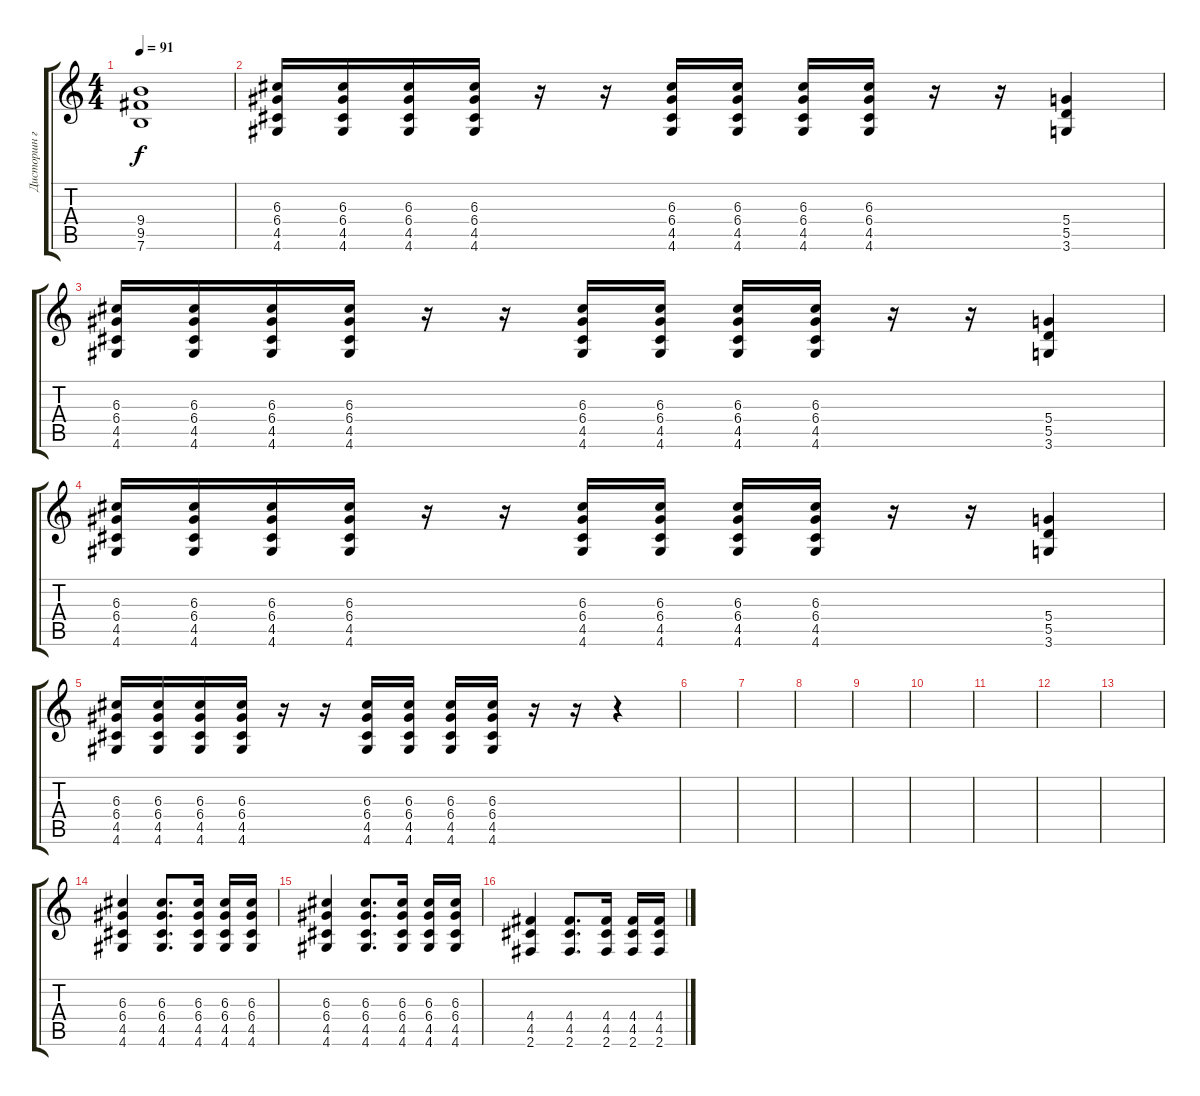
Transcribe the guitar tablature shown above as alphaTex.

\track ("Дисторшн гитара (ритм)" "Дисторшн г") {instrument distortionguitar}
\staff {score tabs}
\tuning (E4 B3 G3 D3 A2 E2) {hide}
\ts (4 4)
\tempo 91
\clef g2
\ks c
(9.4 9.5 7.6).1{dy f} |
(6.3 6.4 4.5 4.6).16 (6.3 6.4 4.5 4.6).16 (6.3 6.4 4.5 4.6).16 (6.3 6.4 4.5 4.6).16 r.16 r.16 (6.3 6.4 4.5 4.6).16 (6.3 6.4 4.5 4.6).16 (6.3 6.4 4.5 4.6).16 (6.3 6.4 4.5 4.6).16 r.16 r.16 (5.4 5.5 3.6).4 |
(6.3 6.4 4.5 4.6).16 (6.3 6.4 4.5 4.6).16 (6.3 6.4 4.5 4.6).16 (6.3 6.4 4.5 4.6).16 r.16 r.16 (6.3 6.4 4.5 4.6).16 (6.3 6.4 4.5 4.6).16 (6.3 6.4 4.5 4.6).16 (6.3 6.4 4.5 4.6).16 r.16 r.16 (5.4 5.5 3.6).4 |
(6.3 6.4 4.5 4.6).16 (6.3 6.4 4.5 4.6).16 (6.3 6.4 4.5 4.6).16 (6.3 6.4 4.5 4.6).16 r.16 r.16 (6.3 6.4 4.5 4.6).16 (6.3 6.4 4.5 4.6).16 (6.3 6.4 4.5 4.6).16 (6.3 6.4 4.5 4.6).16 r.16 r.16 (5.4 5.5 3.6).4 |
(6.3 6.4 4.5 4.6).16 (6.3 6.4 4.5 4.6).16 (6.3 6.4 4.5 4.6).16 (6.3 6.4 4.5 4.6).16 r.16 r.16 (6.3 6.4 4.5 4.6).16 (6.3 6.4 4.5 4.6).16 (6.3 6.4 4.5 4.6).16 (6.3 6.4 4.5 4.6).16 r.16 r.16 r.4 |
|
|
|
|
|
|
|
|
(6.3 6.4 4.5 4.6).4 (6.3 6.4 4.5 4.6).8{d} (6.3 6.4 4.5 4.6).16 (6.3 6.4 4.5 4.6).16 (6.3 6.4 4.5 4.6).16 |
(6.3 6.4 4.5 4.6).4 (6.3 6.4 4.5 4.6).8{d} (6.3 6.4 4.5 4.6).16 (6.3 6.4 4.5 4.6).16 (6.3 6.4 4.5 4.6).16 |
(4.4 4.5 2.6).4 (4.4 4.5 2.6).8{d} (4.4 4.5 2.6).16 (4.4 4.5 2.6).16 (4.4 4.5 2.6).16
